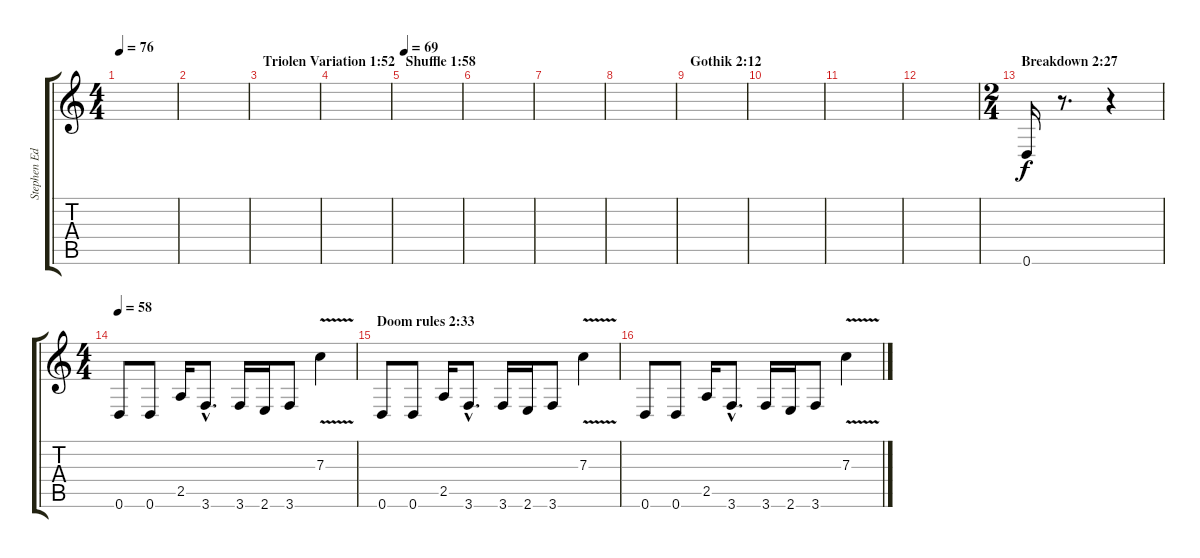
\track ("Stephen Edmondson" "Stephen Ed") {instrument electricbassfinger}
\staff {score tabs}
\tuning (D4 A3 F3 C3 G2 D2) {hide}
\ts (4 4)
\tempo 76
\clef g2
\ks c
|
|
\section ("" "Triolen Variation 1:52")
|
|
\section ("" "Shuffle 1:58")
\tempo 69
|
|
|
|
\section ("" "Gothik 2:12")
|
|
|
|
\ts (2 4)
\section ("" "Breakdown 2:27 ")
0.6.16 r.8{d} r.4 |
\ts (4 4)
\tempo 58
0.6.8 0.6.8 2.5.16 3.6{hac}.8{d} 3.6.16 2.6.16 3.6.8 7.3{v}.4 |
\section ("" "Doom rules 2:33")
0.6.8 0.6.8 2.5.16 3.6{hac}.8{d} 3.6.16 2.6.16 3.6.8 7.3{v}.4 |
0.6.8 0.6.8 2.5.16 3.6{hac}.8{d} 3.6.16 2.6.16 3.6.8 7.3{v}.4
